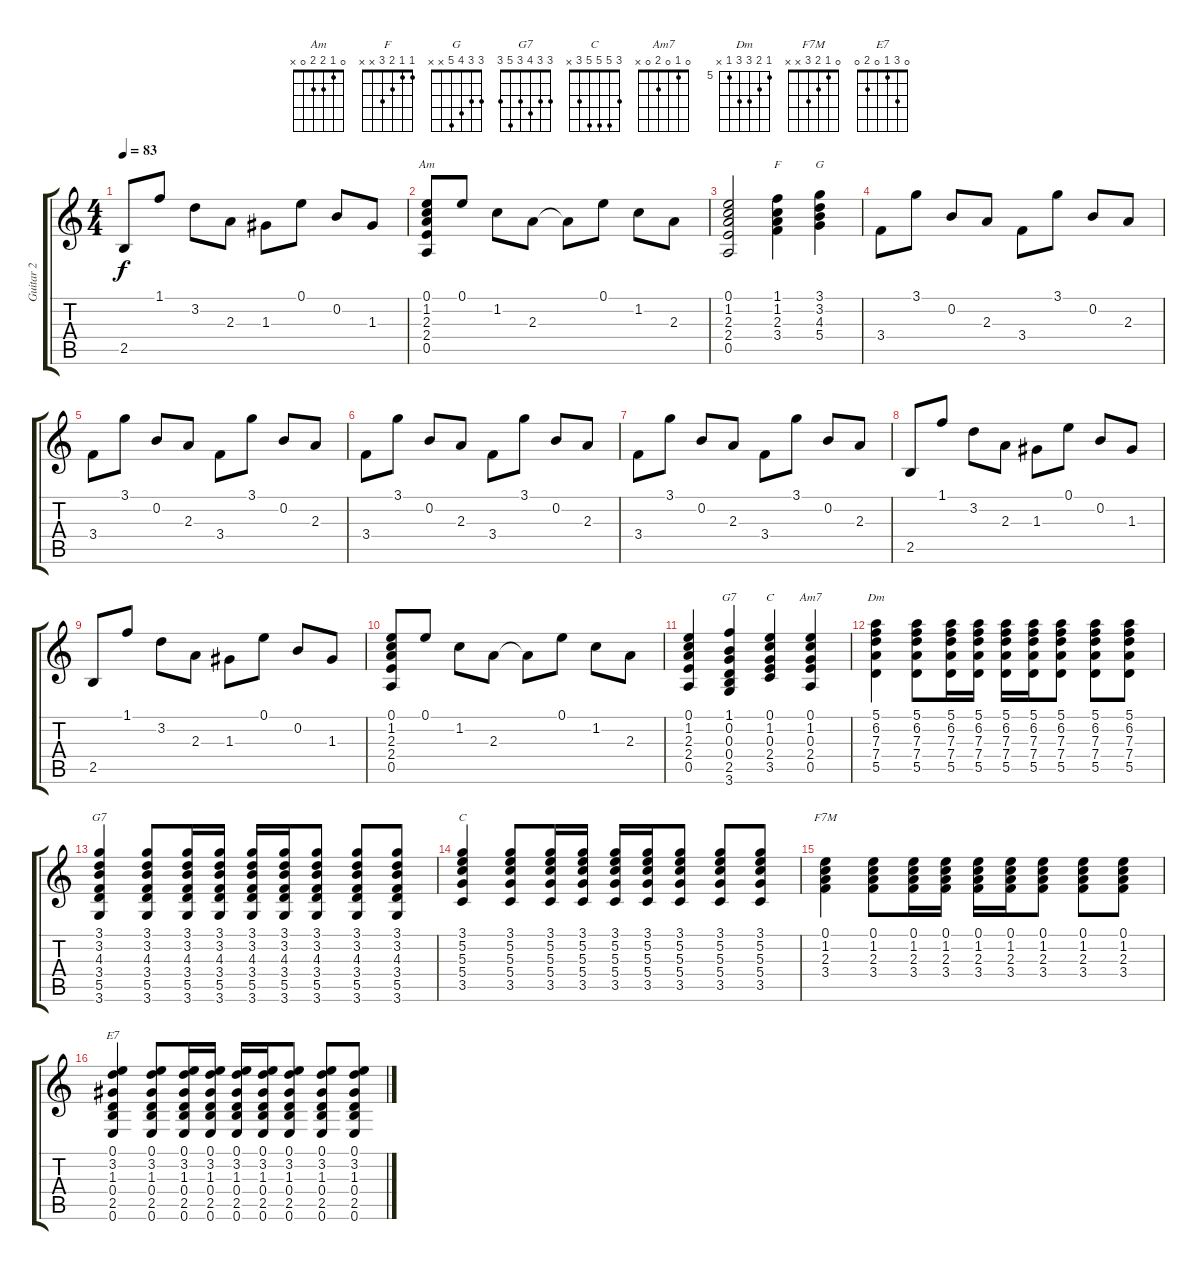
\track ("Guitar 2" "Guitar 2") {instrument acousticguitarsteel}
\staff {score tabs}
\tuning (E4 B3 G3 D3 A2 E2) {hide}
\chord ("Am" 0 1 2 2 0 x)
\chord ("F" 1 1 2 3 x x)
\chord ("G" 3 3 4 5 x x)
\chord ("G7" 1 0 0 0 2 3)
\chord ("C" 0 1 0 2 3 x)
\chord ("Am7" 0 1 0 2 0 x)
\chord ("Dm" 5 6 7 7 5 x) {firstfret 5}
\chord ("G7" 3 3 4 3 5 3)
\chord ("C" 3 5 5 5 3 x)
\chord ("F7M" 0 1 2 3 x x)
\chord ("E7" 0 3 1 0 2 0)
\ts (4 4)
\tempo 83
\clef g2
\ks c
2.5.8{dy f} 1.1.8 3.2.8 2.3.8 1.3.8 0.1.8 0.2.8 1.3.8 |
(0.1 1.2 2.3 2.4 0.5).8{ch "Am"} 0.1.8 1.2.8 2.3.8 2.3{t}.8 0.1.8 1.2.8 2.3.8 |
(0.1 1.2 2.3 2.4 0.5).2 (1.1 1.2 2.3 3.4).4{ch "F"} (3.1 3.2 4.3 5.4).4{ch "G"} |
3.4.8 3.1.8 0.2.8 2.3.8 3.4.8 3.1.8 0.2.8 2.3.8 |
3.4.8 3.1.8 0.2.8 2.3.8 3.4.8 3.1.8 0.2.8 2.3.8 |
3.4.8 3.1.8 0.2.8 2.3.8 3.4.8 3.1.8 0.2.8 2.3.8 |
3.4.8 3.1.8 0.2.8 2.3.8 3.4.8 3.1.8 0.2.8 2.3.8 |
2.5.8 1.1.8 3.2.8 2.3.8 1.3.8 0.1.8 0.2.8 1.3.8 |
2.5.8 1.1.8 3.2.8 2.3.8 1.3.8 0.1.8 0.2.8 1.3.8 |
(0.1 1.2 2.3 2.4 0.5).8 0.1.8 1.2.8 2.3.8 2.3{t}.8 0.1.8 1.2.8 2.3.8 |
(0.1 1.2 2.3 2.4 0.5).4 (1.1 0.2 0.3 0.4 2.5 3.6).4{ch "G7"} (0.1 1.2 0.3 2.4 3.5).4{ch "C"} (0.1 1.2 0.3 2.4 0.5).4{ch "Am7"} |
(5.1 6.2 7.3 7.4 5.5).4{ch "Dm"} (5.1 6.2 7.3 7.4 5.5).8 (5.1 6.2 7.3 7.4 5.5).16 (5.1 6.2 7.3 7.4 5.5).16 (5.1 6.2 7.3 7.4 5.5).16 (5.1 6.2 7.3 7.4 5.5).16 (5.1 6.2 7.3 7.4 5.5).8 (5.1 6.2 7.3 7.4 5.5).8 (5.1 6.2 7.3 7.4 5.5).8 |
(3.1 3.2 4.3 3.4 5.5 3.6).4{ch "G7"} (3.1 3.2 4.3 3.4 5.5 3.6).8 (3.1 3.2 4.3 3.4 5.5 3.6).16 (3.1 3.2 4.3 3.4 5.5 3.6).16 (3.1 3.2 4.3 3.4 5.5 3.6).16 (3.1 3.2 4.3 3.4 5.5 3.6).16 (3.1 3.2 4.3 3.4 5.5 3.6).8 (3.1 3.2 4.3 3.4 5.5 3.6).8 (3.1 3.2 4.3 3.4 5.5 3.6).8 |
(3.1 5.2 5.3 5.4 3.5).4{ch "C"} (3.1 5.2 5.3 5.4 3.5).8 (3.1 5.2 5.3 5.4 3.5).16 (3.1 5.2 5.3 5.4 3.5).16 (3.1 5.2 5.3 5.4 3.5).16 (3.1 5.2 5.3 5.4 3.5).16 (3.1 5.2 5.3 5.4 3.5).8 (3.1 5.2 5.3 5.4 3.5).8 (3.1 5.2 5.3 5.4 3.5).8 |
(0.1 1.2 2.3 3.4).4{ch "F7M"} (0.1 1.2 2.3 3.4).8 (0.1 1.2 2.3 3.4).16 (0.1 1.2 2.3 3.4).16 (0.1 1.2 2.3 3.4).16 (0.1 1.2 2.3 3.4).16 (0.1 1.2 2.3 3.4).8 (0.1 1.2 2.3 3.4).8 (0.1 1.2 2.3 3.4).8 |
(0.1 3.2 1.3 0.4 2.5 0.6).4{ch "E7"} (0.1 3.2 1.3 0.4 2.5 0.6).8 (0.1 3.2 1.3 0.4 2.5 0.6).16 (0.1 3.2 1.3 0.4 2.5 0.6).16 (0.1 3.2 1.3 0.4 2.5 0.6).16 (0.1 3.2 1.3 0.4 2.5 0.6).16 (0.1 3.2 1.3 0.4 2.5 0.6).8 (0.1 3.2 1.3 0.4 2.5 0.6).8 (0.1 3.2 1.3 0.4 2.5 0.6).8
